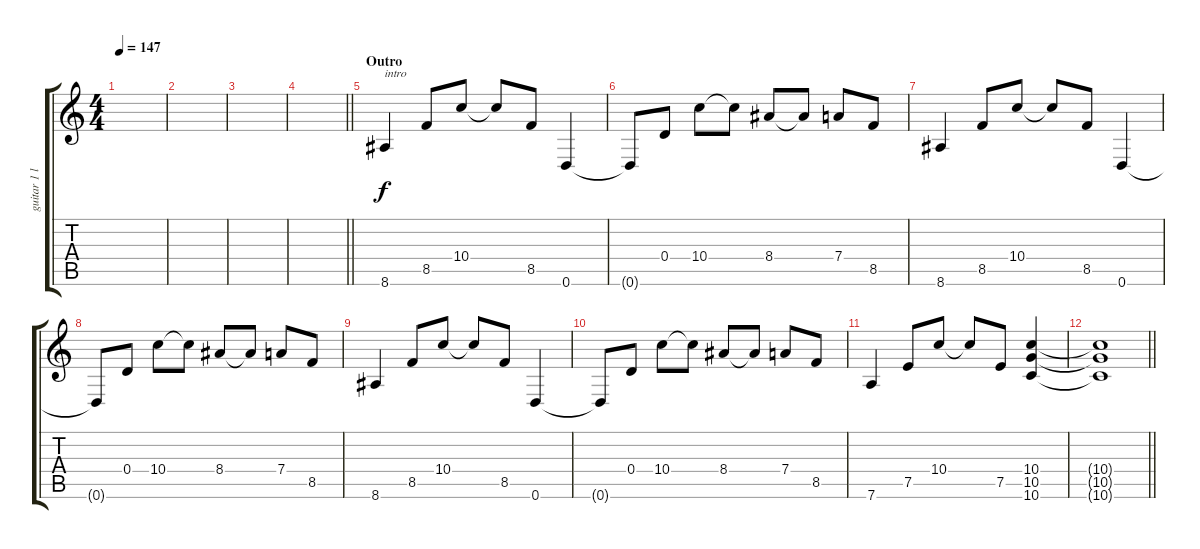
\track ("guitar 1 lead acousic" "guitar 1 l") {instrument acousticguitarsteel}
\staff {score tabs}
\tuning (E4 B3 G3 D3 A2 D2) {hide}
\ts (4 4)
\tempo 147
\clef g2
\ks c
|
|
|
\barLineRight lightlight
|
\section ("" "Outro")
8.6.4{txt "intro"} 8.5.8 10.4.8 10.4{t}.8 8.5.8 0.6.4 |
0.6{t}.8 0.4.8 10.4.8 10.4{t}.8 8.4.8 8.4{t}.8 7.4.8 8.5.8 |
8.6.4 8.5.8 10.4.8 10.4{t}.8 8.5.8 0.6.4 |
0.6{t}.8 0.4.8 10.4.8 10.4{t}.8 8.4.8 8.4{t}.8 7.4.8 8.5.8 |
8.6.4 8.5.8 10.4.8 10.4{t}.8 8.5.8 0.6.4 |
0.6{t}.8 0.4.8 10.4.8 10.4{t}.8 8.4.8 8.4{t}.8 7.4.8 8.5.8 |
7.6.4 7.5.8 10.4.8 10.4{t}.8 7.5.8 (10.4 10.5 10.6).4 |
\barLineRight lightlight
(10.4{t} 10.5{t} 10.6{t}).1
